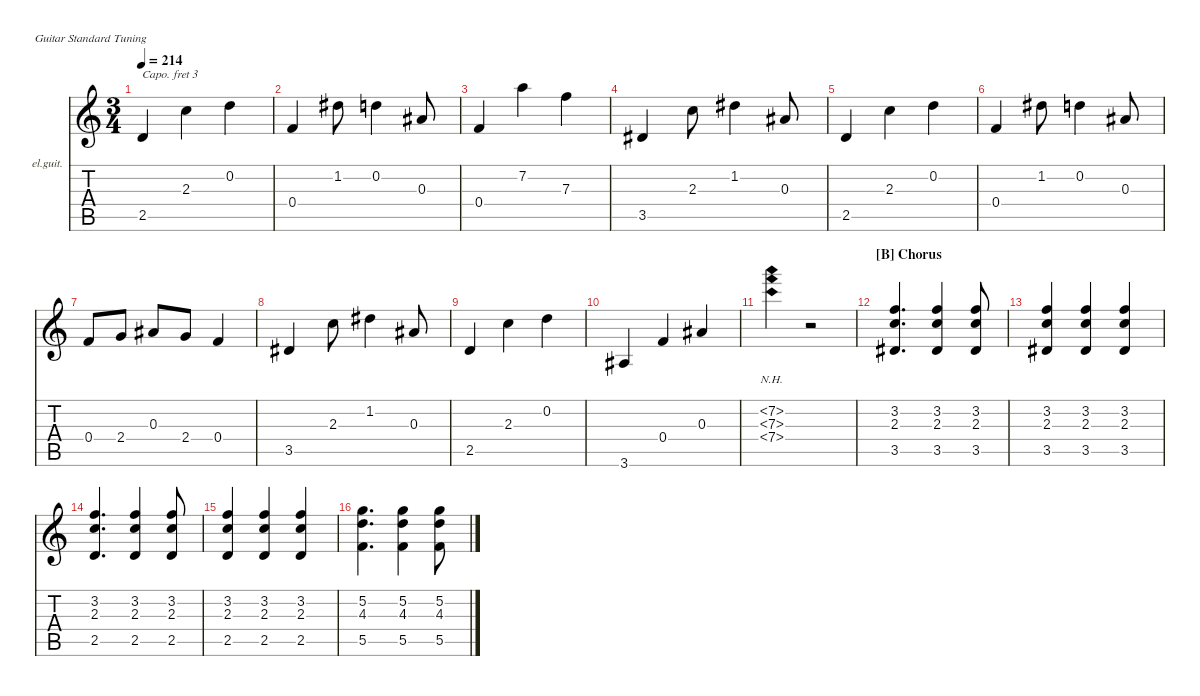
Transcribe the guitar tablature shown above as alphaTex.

\hideDynamics
\bracketExtendMode nobrackets
\firstSystemTrackNameOrientation horizontal
\track ("Clean Guitar" "el.guit.") {instrument electricguitarclean}
\staff {score tabs}
\capo 3
\tuning (E4 B3 G3 D3 A2 E2)
\ts (3 4)
\tempo 214
\clef g2
\ks aminor
2.5.4{dy mf beam Up} 2.3.4{beam Down} 0.2.4{beam Down} |
0.4.4{beam Up} 1.2{acc #}.8{beam Down} 0.2.4{beam Down} 0.3{acc #}.8{beam Up} |
0.4.4{beam Up} 7.2.4{beam Down} 7.3.4{beam Down} |
3.5{acc #}.4{beam Up} 2.3.8{beam Down} 1.2{acc #}.4{beam Down} 0.3{acc #}.8{beam Up} |
2.5.4{beam Up} 2.3.4{beam Down} 0.2.4{beam Down} |
0.4.4{beam Up} 1.2{acc #}.8{beam Down} 0.2.4{beam Down} 0.3{acc #}.8{beam Up} |
0.4.8{beam Up} 2.4.8{beam Up} 0.3{acc #}.8{beam Up} 2.4.8{beam Up} 0.4.4{beam Up} |
3.5{acc #}.4{beam Up} 2.3.8{beam Down} 1.2{acc #}.4{beam Down} 0.3{acc #}.8{beam Up} |
2.5.4{beam Up} 2.3.4{beam Down} 0.2.4{beam Down} |
3.6{acc #}.4{beam Up} 0.4.4{beam Up} 0.3{acc #}.4{beam Up} |
(7.2{nh} 7.3{nh} 7.4{nh}).4{beam Down} r.2{beam Down} |
\section ("B" "Chorus")
(3.5{acc #} 2.3 3.2).4{d beam Up} (3.2 2.3 3.5{acc #}).4{beam Up} (3.2 2.3 3.5{acc #}).8{beam Up} |
(3.2 2.3 3.5{acc #}).4{beam Up} (3.2 2.3 3.5{acc #}).4{beam Up} (3.2 2.3 3.5{acc #}).4{beam Up} |
(2.5 2.3 3.2).4{d beam Up} (3.2 2.3 2.5).4{beam Up} (3.2 2.3 2.5).8{beam Up} |
(3.2 2.3 2.5).4{beam Up} (3.2 2.3 2.5).4{beam Up} (3.2 2.3 2.5).4{beam Up} |
(5.5 4.3 5.2).4{d beam Down} (5.2 4.3 5.5).4{beam Down} (5.2 4.3 5.5).8{beam Down}
